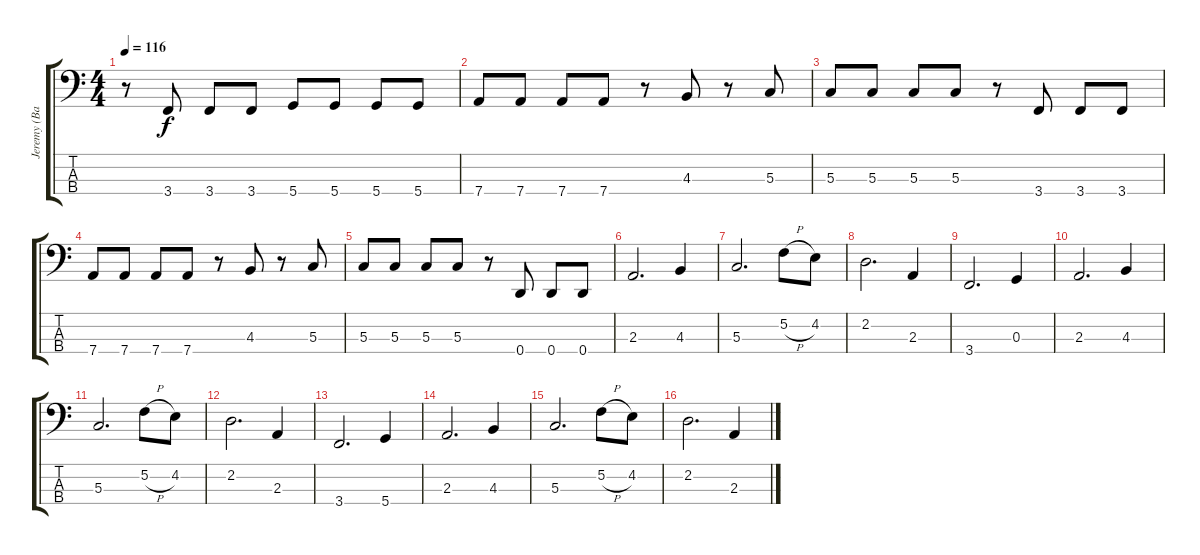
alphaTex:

\track ("Jeremy (Bass)" "Jeremy (Ba") {instrument electricbasspick}
\staff {score tabs}
\tuning (F2 C2 G1 D1) {hide}
\ts (4 4)
\tempo 116
\clef f4
\ks c
r.8{dy f} 3.4.8 3.4.8 3.4.8 5.4.8 5.4.8 5.4.8 5.4.8 |
7.4.8 7.4.8 7.4.8 7.4.8 r.8 4.3.8 r.8 5.3.8 |
5.3.8 5.3.8 5.3.8 5.3.8 r.8 3.4.8 3.4.8 3.4.8 |
7.4.8 7.4.8 7.4.8 7.4.8 r.8 4.3.8 r.8 5.3.8 |
5.3.8 5.3.8 5.3.8 5.3.8 r.8 0.4.8 0.4.8 0.4.8 |
2.3.2{d} 4.3.4 |
5.3.2{d} 5.2{h}.8 4.2.8 |
2.2.2{d} 2.3.4 |
3.4.2{d} 0.3.4 |
2.3.2{d} 4.3.4 |
5.3.2{d} 5.2{h}.8 4.2.8 |
2.2.2{d} 2.3.4 |
3.4.2{d} 5.4.4 |
2.3.2{d} 4.3.4 |
5.3.2{d} 5.2{h}.8 4.2.8 |
2.2.2{d} 2.3.4
